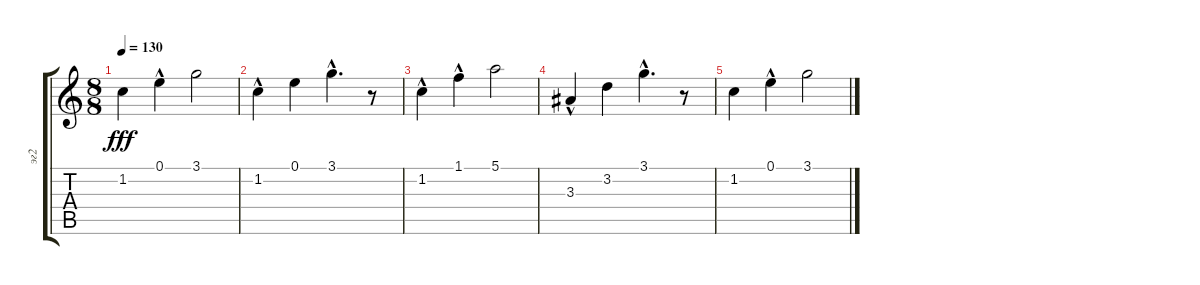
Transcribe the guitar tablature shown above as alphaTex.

\track ("эг2" "эг2") {instrument electricguitarclean}
\staff {score tabs}
\tuning (E4 B3 G3 D3 A2 E2) {hide}
\ts (8 8)
\tempo 130
\clef g2
\ks c
1.2.4{dy fff} 0.1{hac}.4 3.1.2 |
1.2{hac}.4 0.1.4 3.1{hac}.4{d} r.8 |
1.2{hac}.4 1.1{hac}.4 5.1.2 |
3.3{hac}.4 3.2.4 3.1{hac}.4{d} r.8 |
1.2.4 0.1{hac}.4 3.1.2
